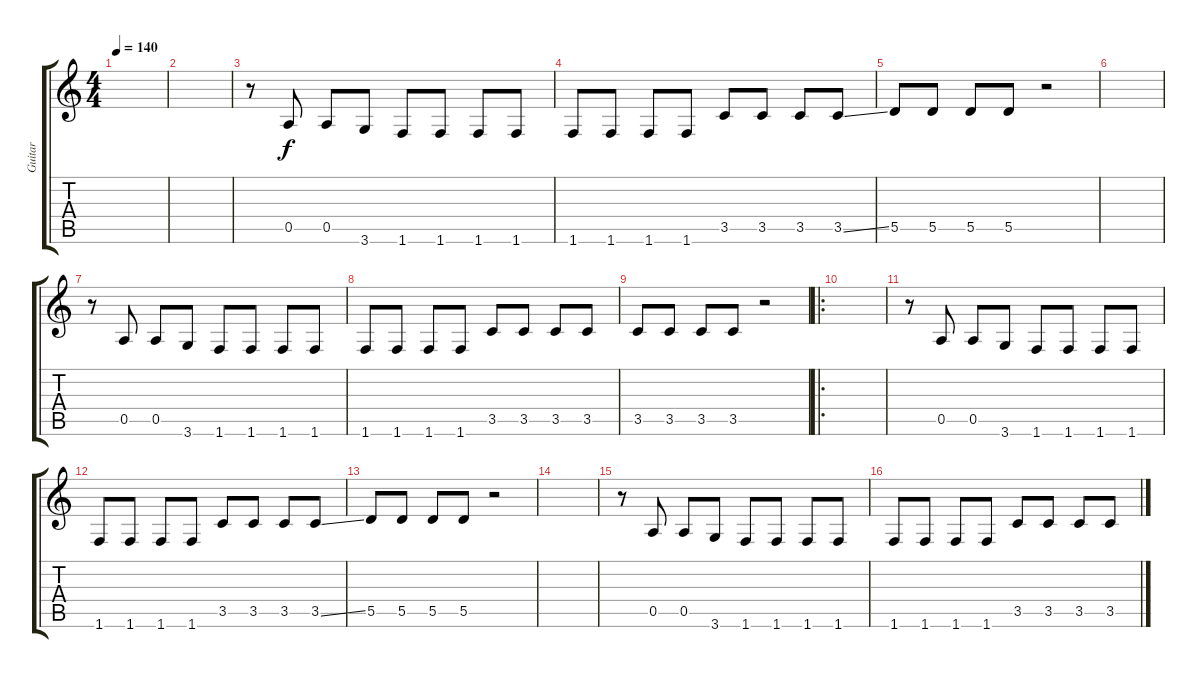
\track ("Guitar" "Guitar") {instrument electricguitarjazz}
\staff {score tabs}
\tuning (E4 B3 G3 D3 A2 E2) {hide}
\ts (4 4)
\tempo 140
\clef g2
\ks c
|
|
r.8 0.5.8 0.5.8 3.6.8 1.6.8 1.6.8 1.6.8 1.6.8 |
1.6.8 1.6.8 1.6.8 1.6.8 3.5.8 3.5.8 3.5.8 3.5{ss}.8 |
5.5.8 5.5.8 5.5.8 5.5.8 r.2 |
|
r.8 0.5.8 0.5.8 3.6.8 1.6.8 1.6.8 1.6.8 1.6.8 |
1.6.8 1.6.8 1.6.8 1.6.8 3.5.8 3.5.8 3.5.8 3.5.8 |
3.5.8 3.5.8 3.5.8 3.5.8 r.2 |
\ro
|
r.8 0.5.8 0.5.8 3.6.8 1.6.8 1.6.8 1.6.8 1.6.8 |
1.6.8 1.6.8 1.6.8 1.6.8 3.5.8 3.5.8 3.5.8 3.5{ss}.8 |
5.5.8 5.5.8 5.5.8 5.5.8 r.2 |
|
r.8 0.5.8 0.5.8 3.6.8 1.6.8 1.6.8 1.6.8 1.6.8 |
1.6.8 1.6.8 1.6.8 1.6.8 3.5.8 3.5.8 3.5.8 3.5.8
